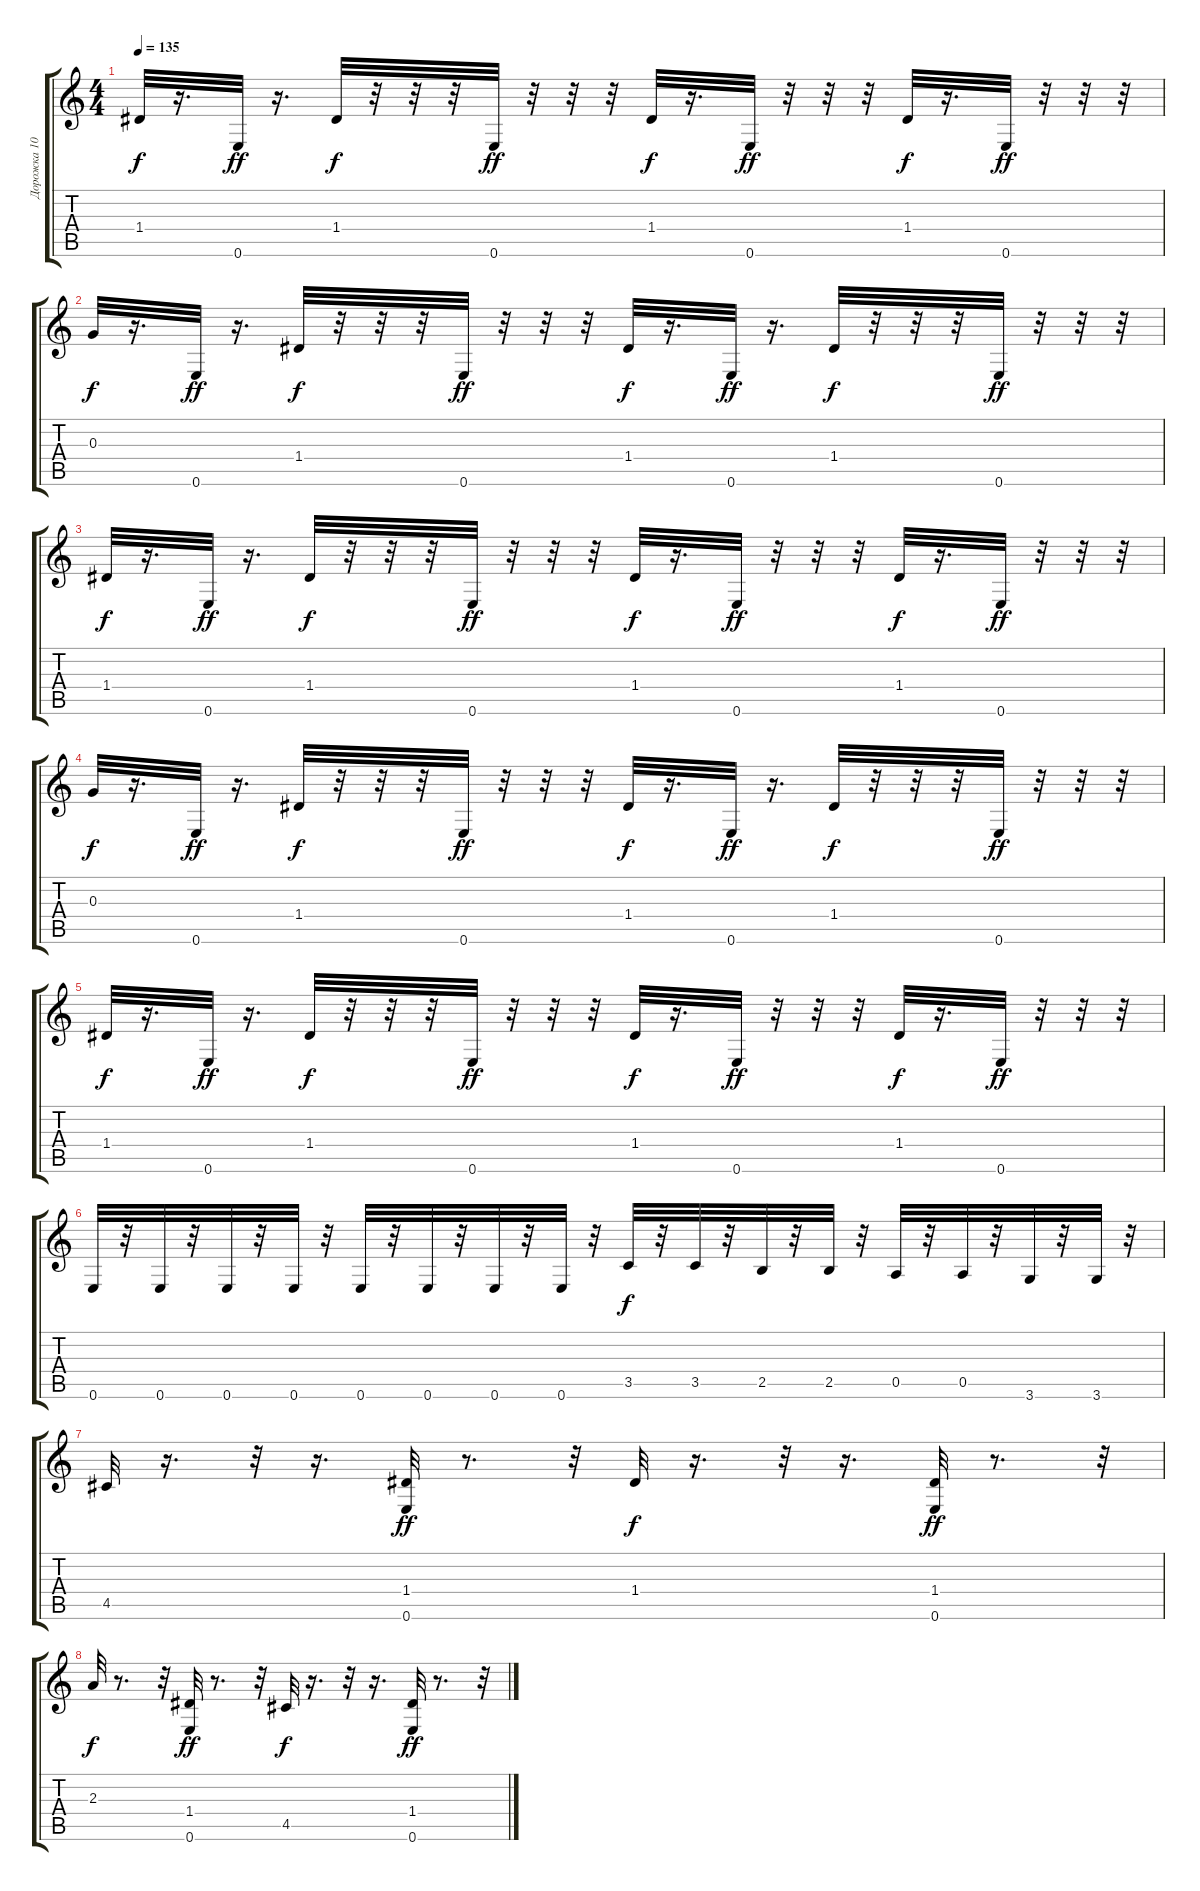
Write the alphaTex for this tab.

\track ("Дорожка 10" "Дорожка 10") {instrument acousticguitarnylon}
\staff {score tabs}
\tuning (E4 B3 G3 D3 A2 E2) {hide}
\ts (4 4)
\tempo 135
\clef g2
\ks c
1.4.32{dy f} r.16{d} 0.6.32{dy ff} r.16{d} 1.4.32{dy f} r.32 r.32 r.32 0.6.32{dy ff} r.32 r.32 r.32 1.4.32{dy f} r.16{d} 0.6.32{dy ff} r.32 r.32 r.32 1.4.32{dy f} r.16{d} 0.6.32{dy ff} r.32 r.32 r.32 |
0.3.32{dy f} r.16{d} 0.6.32{dy ff} r.16{d} 1.4.32{dy f} r.32 r.32 r.32 0.6.32{dy ff} r.32 r.32 r.32 1.4.32{dy f} r.16{d} 0.6.32{dy ff} r.16{d} 1.4.32{dy f} r.32 r.32 r.32 0.6.32{dy ff} r.32 r.32 r.32 |
1.4.32{dy f} r.16{d} 0.6.32{dy ff} r.16{d} 1.4.32{dy f} r.32 r.32 r.32 0.6.32{dy ff} r.32 r.32 r.32 1.4.32{dy f} r.16{d} 0.6.32{dy ff} r.32 r.32 r.32 1.4.32{dy f} r.16{d} 0.6.32{dy ff} r.32 r.32 r.32 |
0.3.32{dy f} r.16{d} 0.6.32{dy ff} r.16{d} 1.4.32{dy f} r.32 r.32 r.32 0.6.32{dy ff} r.32 r.32 r.32 1.4.32{dy f} r.16{d} 0.6.32{dy ff} r.16{d} 1.4.32{dy f} r.32 r.32 r.32 0.6.32{dy ff} r.32 r.32 r.32 |
1.4.32{dy f} r.16{d} 0.6.32{dy ff} r.16{d} 1.4.32{dy f} r.32 r.32 r.32 0.6.32{dy ff} r.32 r.32 r.32 1.4.32{dy f} r.16{d} 0.6.32{dy ff} r.32 r.32 r.32 1.4.32{dy f} r.16{d} 0.6.32{dy ff} r.32 r.32 r.32 |
0.6.32 r.32 0.6.32 r.32 0.6.32 r.32 0.6.32 r.32 0.6.32 r.32 0.6.32 r.32 0.6.32 r.32 0.6.32 r.32 3.5.32{dy f} r.32 3.5.32 r.32 2.5.32 r.32 2.5.32 r.32 0.5.32 r.32 0.5.32 r.32 3.6.32 r.32 3.6.32 r.32 |
4.5.32 r.16{d} r.32 r.16{d} (1.4 0.6).32{dy ff} r.8{d} r.32 1.4.32{dy f} r.16{d} r.32 r.16{d} (1.4 0.6).32{dy ff} r.8{d} r.32 |
2.3.32{dy f} r.8{d} r.32 (1.4 0.6).32{dy ff} r.8{d} r.32 4.5.32{dy f} r.16{d} r.32 r.16{d} (1.4 0.6).32{dy ff} r.8{d} r.32
